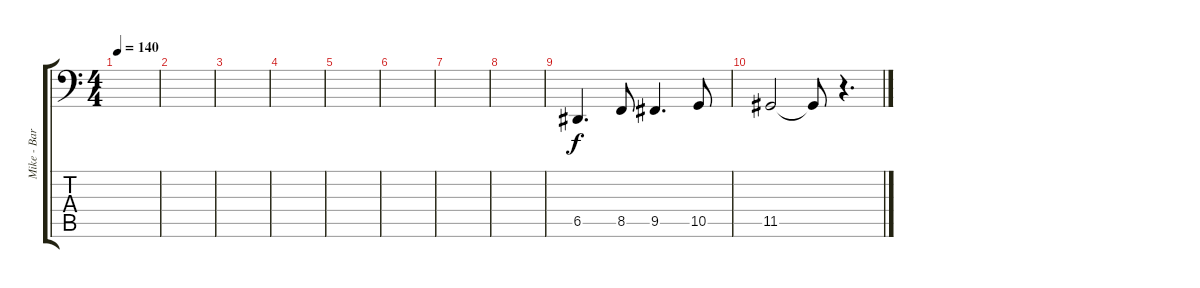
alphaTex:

\track ("Mike - Bari" "Mike - Bar") {instrument baritonesax}
\staff {score tabs}
\tuning (E3 B2 G2 D2 A1 E1) {hide}
\ts (4 4)
\tempo 140
\clef f4
\ks c
|
|
|
|
|
|
|
|
6.5.4{d} 8.5.8 9.5.4{d} 10.5.8 |
11.5.2 11.5{t}.8 r.4{d}
